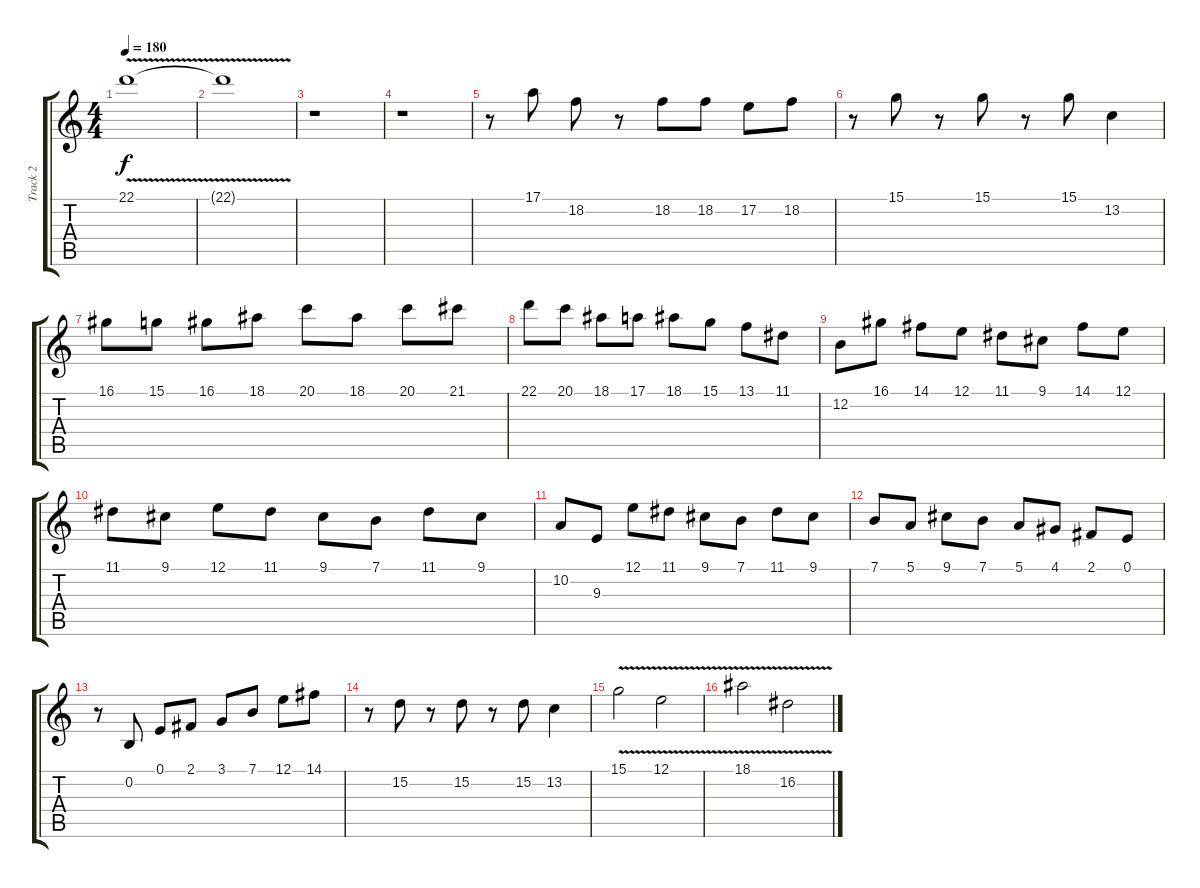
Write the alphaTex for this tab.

\track ("Track 2" "Track 2") {instrument violin}
\staff {score tabs}
\tuning (E4 B3 G3 D3 A2 E2) {hide}
\ts (4 4)
\tempo 180
\clef g2
\ks c
22.1{v}.1{dy f} |
22.1{t}.1{volume 0} |
r.1{volume 13} |
r.1 |
r.8 17.1.8 18.2.8 r.8 18.2.8 18.2.8 17.2.8 18.2.8 |
r.8 15.1.8 r.8 15.1.8 r.8 15.1.8 13.2.4 |
16.1.8 15.1.8 16.1.8 18.1.8 20.1.8 18.1.8 20.1.8 21.1.8 |
22.1.8 20.1.8 18.1.8 17.1.8 18.1.8 15.1.8 13.1.8 11.1.8 |
12.2.8 16.1.8 14.1.8 12.1.8 11.1.8 9.1.8 14.1.8 12.1.8 |
11.1.8 9.1.8 12.1.8 11.1.8 9.1.8 7.1.8 11.1.8 9.1.8 |
10.2.8 9.3.8 12.1.8 11.1.8 9.1.8 7.1.8 11.1.8 9.1.8 |
7.1.8 5.1.8 9.1.8 7.1.8 5.1.8 4.1.8 2.1.8 0.1.8 |
r.8 0.2.8 0.1.8 2.1.8 3.1.8 7.1.8 12.1.8 14.1.8 |
r.8 15.2.8 r.8 15.2.8 r.8 15.2.8 13.2.4 |
15.1{v}.2 12.1{v}.2 |
18.1{v}.2 16.2{v}.2
